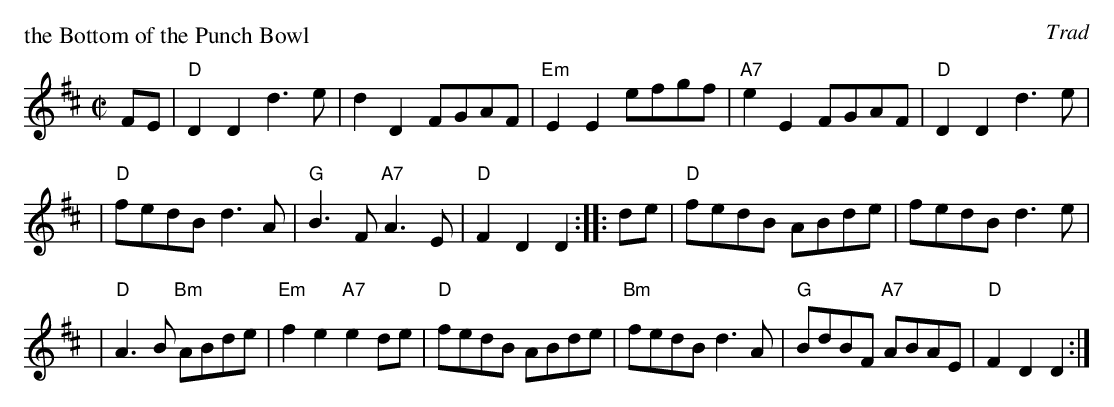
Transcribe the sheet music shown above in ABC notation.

X:1
P: the Bottom of the Punch Bowl
O: Trad
M: C|
L: 1/8
K: D
FE \
| "D"D2D2 d3e \
| d2D2 FGAF \
| "Em"E2E2 efgf \
| "A7"e2E2 FGAF \
| "D"D2D2 d3e |
| "D"fedB d3A \
| "G"B3F "A7"A3E \
| "D"F2D2 D2 :: de \
| "D"fedB ABde \
| fedB d3e |
| "D"A3B "Bm"ABde \
| "Em"f2e2 "A7"e2de \
| "D"fedB ABde \
| "Bm"fedB d3A \
| "G"BdBF "A7"ABAE \
| "D"F2D2 D2 :|
